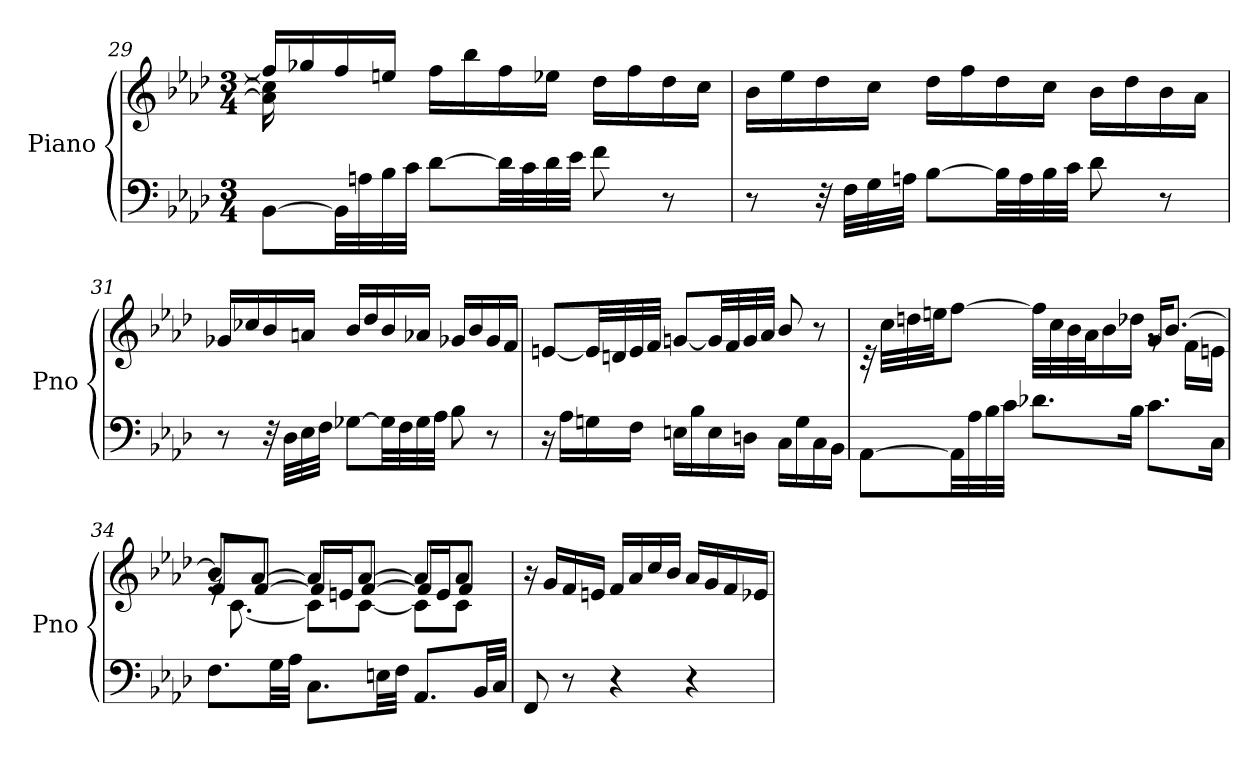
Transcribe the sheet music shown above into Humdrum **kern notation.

**kern	**kern
*part1	*part1
*staff2	*staff1
*I"Piano	*
*I'Pno	*
!!LO:LB:g=z
*clefF4	*clefG2
*k[b-e-a-d-]	*k[b-e-a-d-]
*M3/4	*M3/4
=29	=29
*	*^
[8BB-\L	16ff/LL]	16a-\] 16cc\]
.	16gg-X/	2ryy
32BB-\LL]	16ff/	.
32An\	.	.
32B-\	16een/JJ	.
32c\JJJ	.	.
[8d-\L	16ff\LL	.
.	16bb-\	.
32d-\LL]	16ff\	.
32c\	.	.
32d-\	16ee-X\JJ	.
32e-\JJJ	.	.
8f\	16dd-\LL	.
.	16ff\	8.ryy
8r	16dd-\	.
.	16cc\JJ	.
*	*v	*v
=30	=30
8r	16b-\LL
.	16ee-\
32r	16dd-\
32F\LLL	.
32G\	16cc\JJ
32An\JJJ	.
[8B-\L	16dd-\LL
.	16ff\
32B-\LL]	16dd-\
32A\	.
32B-\	16cc\JJ
32c\JJJ	.
8d-\	16b-\LL
.	16dd-\
8r	16b-\
.	16a-\JJ
=31	=31
8r	16g-X/LL
.	16cc-X/
32r	16b-/
32D-\LLL	.
32E-\	16an/JJ
32F\JJJ	.
[8G-X\L	16b-/LL
.	16dd-/
32G-\LL]	16b-/
32F\	.
32G-\	16a-X/JJ
32A-\JJJ	.
8B-\	16g-X/LL
.	16b-/
8r	16g-/
.	16f/JJ
!!LO:LB:g=z
=32	=32
16r	[8en/L
16A-\LL	.
16Gn\	32e/LL]
.	32dn/
16F\JJ	32e/
.	32f/JJJ
16En\LL	[8gn/L
16B-\	.
16E\	32g/LL]
.	32f/
16Dn\JJ	32g/
.	32a-/JJJ
16C\LL	8b-/
16G\	.
16C\	8r
16BB-\JJ	.
=33	=33
*	*^
[8AA-\L	32rc	2ryy
.	32cc\LLL	.
.	32ddn\	.
.	32een\JJ	.
32AA-\LL]	[8ff\J	.
32A-\	.	.
32B-\	.	.
32c\JJJ	.	.
8.d-X\L	32ff\LLL]	.
.	32cc\	.
.	32b-\	.
.	32a-\J	.
.	16b-\	.
16B-\Jk	16dd-X\JJ	.
8.c\L	16g/KL	8rg
.	[8.b-/J	.
.	.	16f\LL
16C\Jk	.	16en\JJ
=34	=34	=34
*	*	*^
8.F\L	8b-/L]	16rg	8f/L
.	.	[8.c\	.
.	[8a-/J	.	[8f/J
32G\LL	.	.	.
32A-\JJJ	.	.	.
8.C\L	8a-/L]	8c\L]	16f/LL]
.	.	.	16en/J
.	[8a-/J	[8c\J	[8f/J
32En\LL	.	.	.
32F\JJJ	.	.	.
8.AA-/L	8a-/L]	8c\L]	16f/LL]
.	.	.	16e/J
.	8a-/J	8c\J	8f/J
32BB-/LL	.	.	.
32C/JJJ	.	.	.
*	*v	*v	*v
!!LO:PB:g=z
=35	=35
8FF/	16r
.	16g/LL
8r	16f/
.	16en/JJ
4r	16f/LL
.	16a-/
.	16cc/
.	16b-/JJ
4r	16a-/LL
.	16g/
.	16f/
.	16e-X/JJ
=	=
*-	*-
